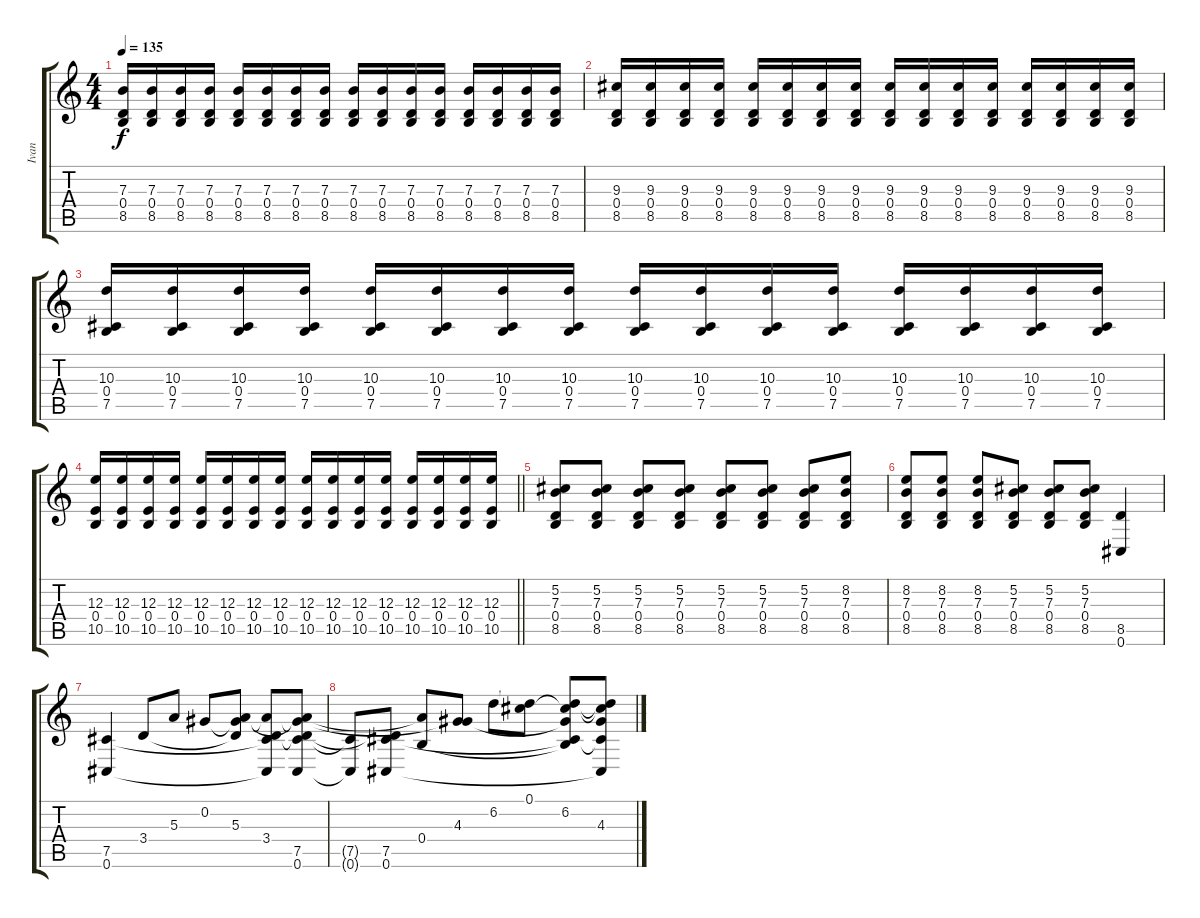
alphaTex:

\track ("Ivan" "Ivan") {instrument distortionguitar}
\staff {score tabs}
\tuning (Db4 Ab3 E3 B2 Gb2 Db2) {hide}
\ts (4 4)
\tempo 135
\clef g2
\ks c
(7.3 0.4 8.5).16{dy f} (7.3 0.4 8.5).16 (7.3 0.4 8.5).16 (7.3 0.4 8.5).16 (7.3 0.4 8.5).16 (7.3 0.4 8.5).16 (7.3 0.4 8.5).16 (7.3 0.4 8.5).16 (7.3 0.4 8.5).16 (7.3 0.4 8.5).16 (7.3 0.4 8.5).16 (7.3 0.4 8.5).16 (7.3 0.4 8.5).16 (7.3 0.4 8.5).16 (7.3 0.4 8.5).16 (7.3 0.4 8.5).16 |
(9.3 0.4 8.5).16 (9.3 0.4 8.5).16 (9.3 0.4 8.5).16 (9.3 0.4 8.5).16 (9.3 0.4 8.5).16 (9.3 0.4 8.5).16 (9.3 0.4 8.5).16 (9.3 0.4 8.5).16 (9.3 0.4 8.5).16 (9.3 0.4 8.5).16 (9.3 0.4 8.5).16 (9.3 0.4 8.5).16 (9.3 0.4 8.5).16 (9.3 0.4 8.5).16 (9.3 0.4 8.5).16 (9.3 0.4 8.5).16 |
(10.3 0.4 7.5).16 (10.3 0.4 7.5).16 (10.3 0.4 7.5).16 (10.3 0.4 7.5).16 (10.3 0.4 7.5).16 (10.3 0.4 7.5).16 (10.3 0.4 7.5).16 (10.3 0.4 7.5).16 (10.3 0.4 7.5).16 (10.3 0.4 7.5).16 (10.3 0.4 7.5).16 (10.3 0.4 7.5).16 (10.3 0.4 7.5).16 (10.3 0.4 7.5).16 (10.3 0.4 7.5).16 (10.3 0.4 7.5).16 |
\barLineRight lightlight
(12.3 0.4 10.5).16 (12.3 0.4 10.5).16 (12.3 0.4 10.5).16 (12.3 0.4 10.5).16 (12.3 0.4 10.5).16 (12.3 0.4 10.5).16 (12.3 0.4 10.5).16 (12.3 0.4 10.5).16 (12.3 0.4 10.5).16 (12.3 0.4 10.5).16 (12.3 0.4 10.5).16 (12.3 0.4 10.5).16 (12.3 0.4 10.5).16 (12.3 0.4 10.5).16 (12.3 0.4 10.5).16 (12.3 0.4 10.5).16 |
(5.2 7.3 0.4 8.5).8 (5.2 7.3 0.4 8.5).8 (5.2 7.3 0.4 8.5).8 (5.2 7.3 0.4 8.5).8 (5.2 7.3 0.4 8.5).8 (5.2 7.3 0.4 8.5).8 (5.2 7.3 0.4 8.5).8 (8.2 7.3 0.4 8.5).8 |
(8.2 7.3 0.4 8.5).8 (8.2 7.3 0.4 8.5).8 (8.2 7.3 0.4 8.5).8 (5.2 7.3 0.4 8.5).8 (5.2 7.3 0.4 8.5).8 (5.2 7.3 0.4 8.5).8 (8.5 0.6).4 |
(7.5 0.6).4 3.4.8 5.3.8 0.2.8 (0.2{t} 5.3 3.4{t}).8 (5.3{t} 3.4 7.5{t} 0.6{t}).8 (0.2{t} 5.3{t} 3.4{t} 7.5 0.6).8 |
(7.5{t} 0.6{t}).8 (3.4{t} 7.5 0.6).8 (5.3{t} 0.4).8 (0.2{t} 4.3).8 6.2.8 (0.1 6.2{t}).8 (0.1{t} 6.2 4.3{t} 0.4{t} 7.5{t}).8 (0.1{t} 6.2{t} 4.3 7.5{t} 0.6{t}).8
